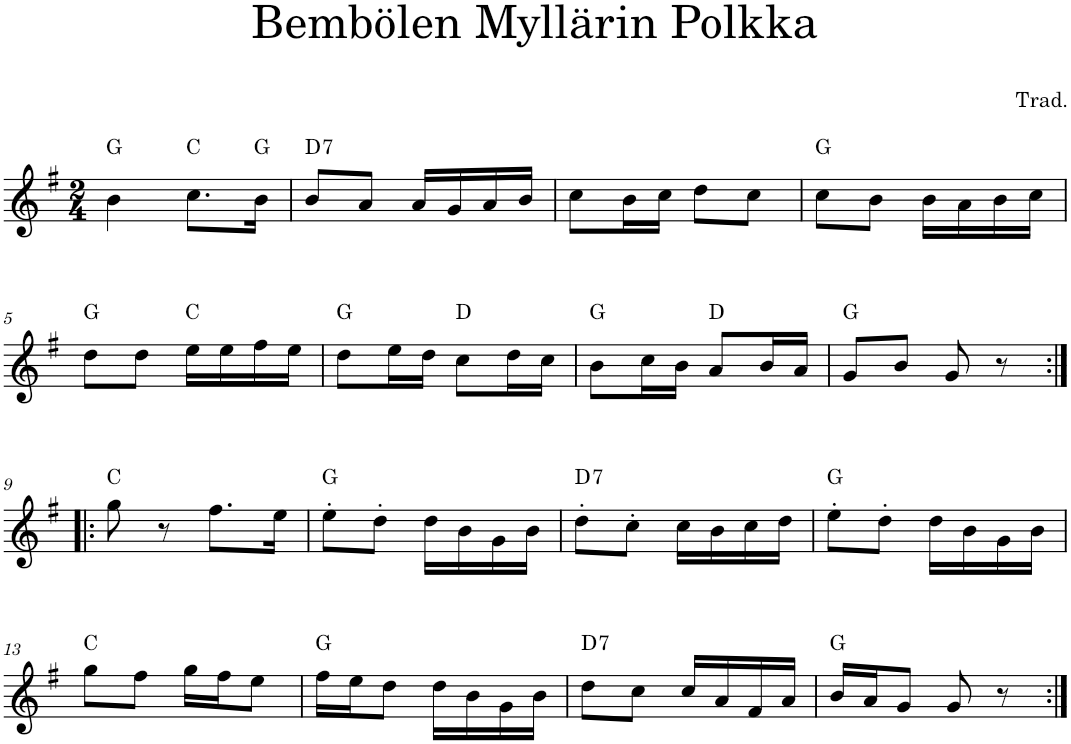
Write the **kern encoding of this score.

**kern	**harte
*part1	*part1
*staff1	*
*I"Violin	*
*I'Vln.	*
*clefG2	*
*k[f#]	*
*M2/4	*
=1	=1
4b\	G:maj
8.cc\L	C:maj
16b\Jk	G:maj
=2	=2
!	!LO:H:kt=7
8b/L	D:7
8a/J	.
16a/LL	.
16g/	.
16a/	.
16b/JJ	.
=3	=3
8cc\L	.
16b\L	.
16cc\JJ	.
8dd\L	.
8cc\J	.
=4	=4
8cc\L	G:maj
8b\J	.
16b\LL	.
16a\	.
16b\	.
16cc\JJ	.
!!LO:LB:g=z
=5	=5
8dd\L	G:maj
8dd\J	.
16ee\LL	C:maj
16ee\	.
16ff#\	.
16ee\JJ	.
=6	=6
8dd\L	G:maj
16ee\L	.
16dd\JJ	.
8cc\L	D:maj
16dd\L	.
16cc\JJ	.
=7	=7
8b\L	G:maj
16cc\L	.
16b\JJ	.
8a/L	D:maj
16b/L	.
16a/JJ	.
=8	=8
8g/L	G:maj
8b/J	.
8g/	.
8r	.
!!LO:LB:g=z
=9:|!|:	=9:|!|:
8gg\	C:maj
8r	.
8.ff#\L	.
16ee\Jk	.
=10	=10
8ee'\L	G:maj
8dd'\J	.
16dd\LL	.
16b\	.
16g\	.
16b\JJ	.
=11	=11
!	!LO:H:kt=7
8dd'\L	D:7
8cc'\J	.
16cc\LL	.
16b\	.
16cc\	.
16dd\JJ	.
=12	=12
8ee'\L	G:maj
8dd'\J	.
16dd\LL	.
16b\	.
16g\	.
16b\JJ	.
!!LO:LB:g=z
=13	=13
8gg\L	C:maj
8ff#\J	.
16gg\LL	.
16ff#\J	.
8ee\J	.
=14	=14
16ff#\LL	G:maj
16ee\J	.
8dd\J	.
16dd\LL	.
16b\	.
16g\	.
16b\JJ	.
=15	=15
!	!LO:H:kt=7
8dd\L	D:7
8cc\J	.
16cc/LL	.
16a/	.
16f#/	.
16a/JJ	.
=16	=16
16b/LL	G:maj
16a/J	.
8g/J	.
8g/	.
8r	.
=:|!	=:|!
*-	*-
